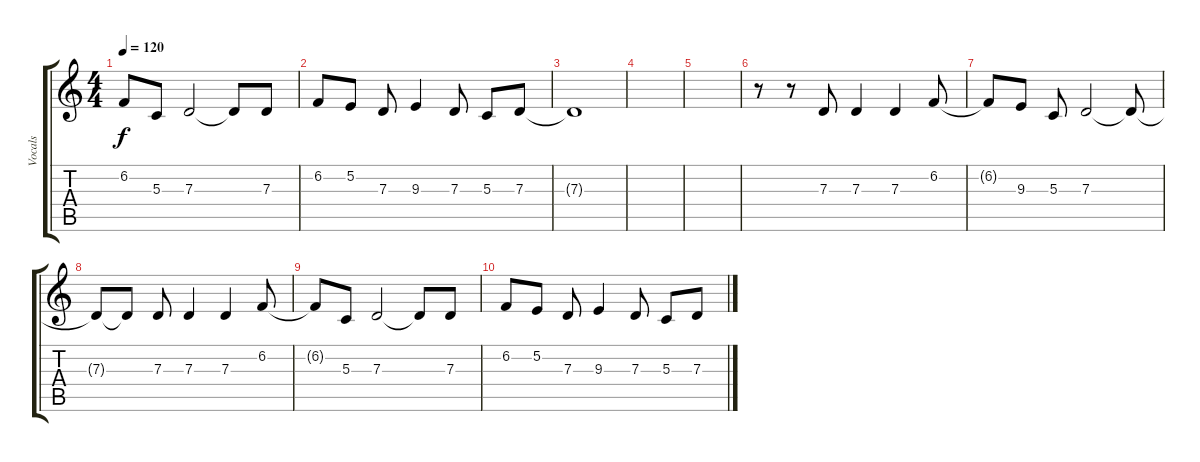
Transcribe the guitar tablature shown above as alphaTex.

\track ("Vocals" "Vocals") {instrument bassoon}
\staff {score tabs}
\tuning (E4 B3 G3 D3 A2 E2) {hide}
\ts (4 4)
\tempo 120
\clef g2
\ks c
6.2{t}.8{dy f} 5.3.8 7.3.2 7.3{t}.8 7.3.8 |
6.2.8 5.2.8 7.3.8 9.3.4 7.3.8 5.3.8 7.3.8 |
7.3{t}.1{volume 9} |
|
|
r.8{volume 4} r.8 7.3.8 7.3.4 7.3.4 6.2.8 |
6.2{t}.8 9.3.8 5.3.8 7.3.2 7.3{t}.8 |
7.3{t}.8 7.3{t}.8 7.3.8 7.3.4 7.3.4 6.2.8 |
6.2{t}.8 5.3.8 7.3.2 7.3{t}.8 7.3.8 |
6.2.8 5.2.8 7.3.8 9.3.4 7.3.8 5.3.8 7.3.8
